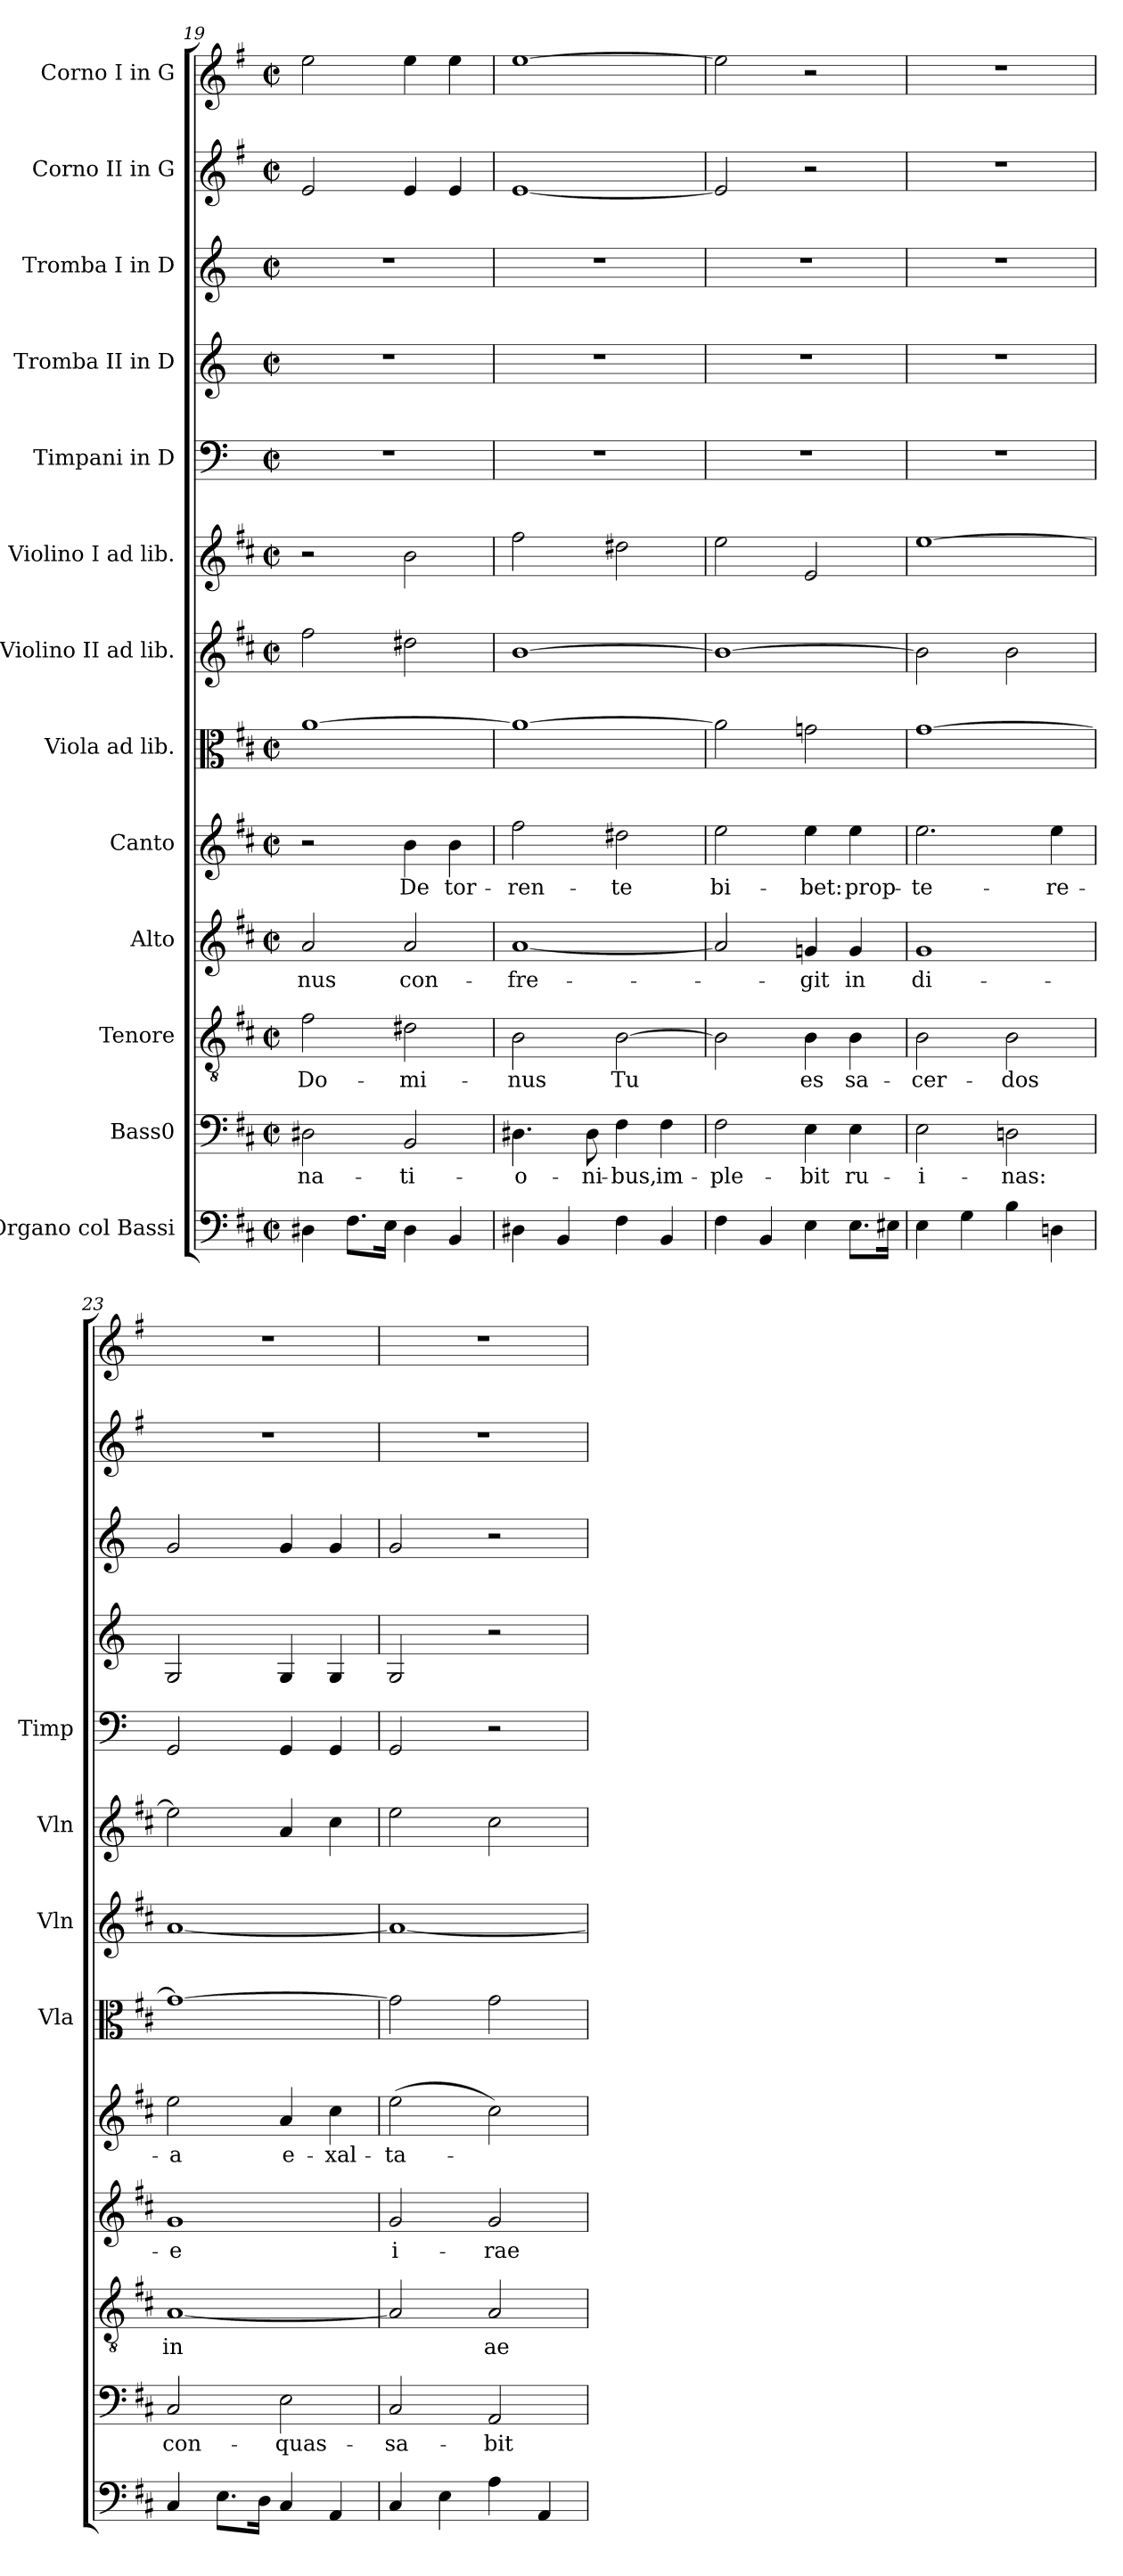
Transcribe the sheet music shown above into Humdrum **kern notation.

**kern	**kern	**text	**kern	**text	**kern	**text	**kern	**text	**kern	**kern	**kern	**kern	**kern	**kern	**kern	**kern
*part13	*part12	*part12	*part11	*part11	*part10	*part10	*part9	*part9	*part8	*part7	*part6	*part5	*part4	*part3	*part2	*part1
*staff13	*staff12	*staff12	*staff11	*staff11	*staff10	*staff10	*staff9	*staff9	*staff8	*staff7	*staff6	*staff5	*staff4	*staff3	*staff2	*staff1
*I"Organo col Bassi	*I"Bass0	*	*I"Tenore	*	*I"Alto	*	*I"Canto	*	*I"Viola ad lib.	*I"Violino II ad lib.	*I"Violino I ad lib.	*I"Timpani in D	*I"Tromba II in D	*I"Tromba I in D	*I"Corno II in G	*I"Corno I in G
*	*	*	*	*	*	*	*	*	*I'Vla	*I'Vln	*I'Vln	*I'Timp	*	*	*	*
!!LO:PB:g=z
*clefF4	*clefF4	*	*clefGv2	*	*clefG2	*	*clefG2	*	*clefC3	*clefG2	*clefG2	*clefF4	*clefG2	*clefG2	*clefG2	*clefG2
*	*	*	*	*	*	*	*	*	*	*	*	*ITrd-1c-2	*ITrd-1c-2	*ITrd-1c-2	*ITrd3c5	*ITrd3c5
*k[f#c#]	*k[f#c#]	*	*k[f#c#]	*	*k[f#c#]	*	*k[f#c#]	*	*k[f#c#]	*k[f#c#]	*k[f#c#]	*k[f#c#]	*k[f#c#]	*k[f#c#]	*k[f#c#]	*k[f#c#]
*M2/2	*M2/2	*	*M2/2	*	*M2/2	*	*M2/2	*	*M2/2	*M2/2	*M2/2	*M2/2	*M2/2	*M2/2	*M2/2	*M2/2
*met(c|)	*met(c|)	*	*met(c|)	*	*met(c|)	*	*met(c|)	*	*met(c|)	*met(c|)	*met(c|)	*met(c|)	*met(c|)	*met(c|)	*met(c|)	*met(c|)
=19	=19	=19	=19	=19	=19	=19	=19	=19	=19	=19	=19	=19	=19	=19	=19	=19
!	!	!LO:LY:b	!	!LO:LY:b	!	!LO:LY:b	!	!	!	!	!	!	!	!	!	!
4D#X\	2D#X\	na-	2f#\	Do-	2a/	-nus	2r	.	[1a	2ff#\	2r	1r	1r	1r	2B/	2b\
8.F#\L	.	.	.	.	.	.	.	.	.	.	.	.	.	.	.	.
16E\Jk	.	.	.	.	.	.	.	.	.	.	.	.	.	.	.	.
!	!	!LO:LY:b	!	!LO:LY:b	!	!LO:LY:b	!	!LO:LY:b	!	!	!	!	!	!	!	!
4D#\	2BB/	-ti-	2d#X\	-mi-	2a/	con-	4b\	De	.	2dd#X\	2b\	.	.	.	4B/	4b\
!	!	!	!	!	!	!	!	!LO:LY:b	!	!	!	!	!	!	!	!
4BB/	.	.	.	.	.	.	4b\	tor-	.	.	.	.	.	.	4B/	4b\
=20	=20	=20	=20	=20	=20	=20	=20	=20	=20	=20	=20	=20	=20	=20	=20	=20
!	!	!LO:LY:b	!	!LO:LY:b	!	!LO:LY:b	!	!LO:LY:b	!	!	!	!	!	!	!	!
4D#X\	4.D#X\	-o-	2B\	-nus	[1a	-fre-	2ff#\	-ren-	1a_	[1b	2ff#\	1r	1r	1r	[1B	[1b
4BB/	.	.	.	.	.	.	.	.	.	.	.	.	.	.	.	.
!	!	!LO:LY:b	!	!	!	!	!	!	!	!	!	!	!	!	!	!
.	8D#\	-ni-	.	.	.	.	.	.	.	.	.	.	.	.	.	.
!	!	!LO:LY:b	!	!LO:LY:b	!	!	!	!LO:LY:b	!	!	!	!	!	!	!	!
4F#\	4F#\	-bus,	[2B\	Tu	.	.	2dd#X\	-te	.	.	2dd#X\	.	.	.	.	.
!	!	!LO:LY:b	!	!	!	!	!	!	!	!	!	!	!	!	!	!
4BB/	4F#\	im-	.	.	.	.	.	.	.	.	.	.	.	.	.	.
=21	=21	=21	=21	=21	=21	=21	=21	=21	=21	=21	=21	=21	=21	=21	=21	=21
!	!	!LO:LY:b	!	!	!	!	!	!LO:LY:b	!	!	!	!	!	!	!	!
4F#\	2F#\	-ple-	2B\]	.	2a/]	.	2ee\	bi-	2a\]	1b_	2ee\	1r	1r	1r	2B/]	2b\]
4BB/	.	.	.	.	.	.	.	.	.	.	.	.	.	.	.	.
!	!	!LO:LY:b	!	!LO:LY:b	!	!LO:LY:b	!	!LO:LY:b	!	!	!	!	!	!	!	!
4E\	4E\	-bit	4B\	es	4gn/	-git	4ee\	-bet:	2gn\	.	2e/	.	.	.	2r	2r
!	!	!LO:LY:b	!	!LO:LY:b	!	!LO:LY:b	!	!LO:LY:b	!	!	!	!	!	!	!	!
8.E\L	4E\	ru-	4B\	sa-	4g/	in	4ee\	prop-	.	.	.	.	.	.	.	.
16E#X\Jk	.	.	.	.	.	.	.	.	.	.	.	.	.	.	.	.
=22	=22	=22	=22	=22	=22	=22	=22	=22	=22	=22	=22	=22	=22	=22	=22	=22
!	!	!LO:LY:b	!	!LO:LY:b	!	!LO:LY:b	!	!LO:LY:b	!	!	!	!	!	!	!	!
4E\	2E\	-i-	2B\	-cer-	1g	di-	2.ee\	-te-	[1g	2b\]	[1ee	1r	1r	1r	1r	1r
4G\	.	.	.	.	.	.	.	.	.	.	.	.	.	.	.	.
!	!	!LO:LY:b	!	!LO:LY:b	!	!	!	!	!	!	!	!	!	!	!	!
4B\	2Dn\	-nas:	2B\	-dos	.	.	.	.	.	2b\	.	.	.	.	.	.
!	!	!	!	!	!	!	!	!LO:LY:b	!	!	!	!	!	!	!	!
4Dn\	.	.	.	.	.	.	4ee\	-re-	.	.	.	.	.	.	.	.
=23	=23	=23	=23	=23	=23	=23	=23	=23	=23	=23	=23	=23	=23	=23	=23	=23
!	!	!LO:LY:b	!	!LO:LY:b	!	!LO:LY:b	!	!LO:LY:b	!	!	!	!	!	!	!	!
4C#/	2C#/	con-	[1A	in	1g	-e	2ee\	-a	1g_	[1a	2ee\]	2AA/	2A/	2a/	1r	1r
8.E\L	.	.	.	.	.	.	.	.	.	.	.	.	.	.	.	.
16D\Jk	.	.	.	.	.	.	.	.	.	.	.	.	.	.	.	.
!	!	!LO:LY:b	!	!	!	!	!	!LO:LY:b	!	!	!	!	!	!	!	!
4C#/	2E\	-quas-	.	.	.	.	4a/	e-	.	.	4a/	4AA/	4A/	4a/	.	.
!	!	!	!	!	!	!	!	!LO:LY:b	!	!	!	!	!	!	!	!
4AA/	.	.	.	.	.	.	4cc#\	-xal-	.	.	4cc#\	4AA/	4A/	4a/	.	.
=24	=24	=24	=24	=24	=24	=24	=24	=24	=24	=24	=24	=24	=24	=24	=24	=24
!	!	!LO:LY:b	!	!	!	!LO:LY:b	!	!LO:LY:b	!	!	!	!	!	!	!	!
4C#/	2C#/	-sa-	2A/]	.	2g/	i-	(2ee\	-ta-	2g\]	1a_	2ee\	2AA/	2A/	2a/	1r	1r
4E\	.	.	.	.	.	.	.	.	.	.	.	.	.	.	.	.
!	!	!LO:LY:b	!	!LO:LY:b	!	!LO:LY:b	!	!	!	!	!	!	!	!	!	!
4A\	2AA/	-bit	2A/	ae-	2g/	-rae	2cc#\)	.	2g\	.	2cc#\	2r	2r	2r	.	.
4AA/	.	.	.	.	.	.	.	.	.	.	.	.	.	.	.	.
=	=	=	=	=	=	=	=	=	=	=	=	=	=	=	=	=
*-	*-	*-	*-	*-	*-	*-	*-	*-	*-	*-	*-	*-	*-	*-	*-	*-
